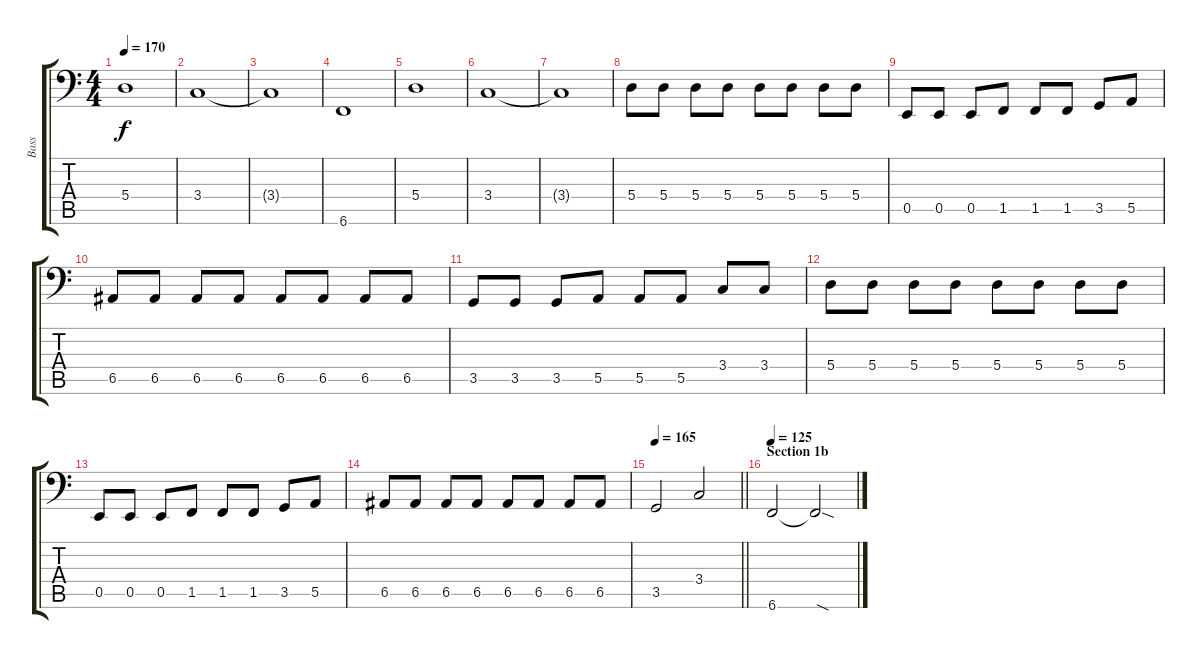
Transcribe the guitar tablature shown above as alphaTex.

\track ("Bass" "Bass") {instrument electricbassfinger}
\staff {score tabs}
\tuning (C3 G2 D2 A1 E1 B0) {hide}
\ts (4 4)
\tempo 170
\clef f4
\ks c
5.4.1{dy f} |
3.4.1 |
3.4{t}.1 |
6.6.1 |
5.4.1 |
3.4.1 |
3.4{t}.1 |
5.4.8 5.4.8 5.4.8 5.4.8 5.4.8 5.4.8 5.4.8 5.4.8 |
0.5.8 0.5.8 0.5.8 1.5.8 1.5.8 1.5.8 3.5.8 5.5.8 |
6.5.8 6.5.8 6.5.8 6.5.8 6.5.8 6.5.8 6.5.8 6.5.8 |
3.5.8 3.5.8 3.5.8 5.5.8 5.5.8 5.5.8 3.4.8 3.4.8 |
5.4.8 5.4.8 5.4.8 5.4.8 5.4.8 5.4.8 5.4.8 5.4.8 |
0.5.8 0.5.8 0.5.8 1.5.8 1.5.8 1.5.8 3.5.8 5.5.8 |
6.5.8 6.5.8 6.5.8 6.5.8 6.5.8 6.5.8 6.5.8 6.5.8 |
\tempo 165
\barLineRight lightlight
3.5.2 3.4.2 |
\section ("" "Section 1b")
\tempo 125
6.6.2 6.6{sod t}.2
